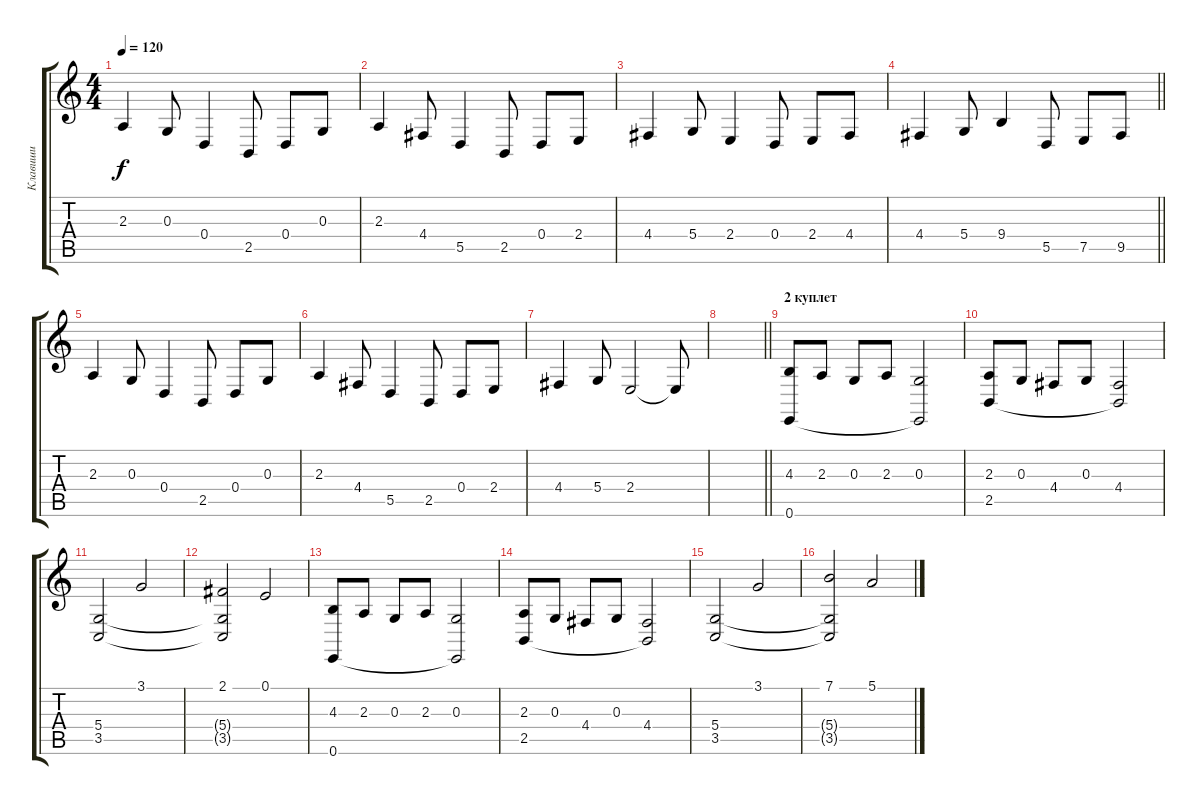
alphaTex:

\track ("Клавиши" "Клавиши") {instrument tremolostrings}
\staff {score tabs}
\tuning (E4 B3 G3 D3 A2 E2) {hide}
\ts (4 4)
\section ("" "")
\tempo 120
\clef g2
\ks c
2.3.4{dy f instrument harpsichord} 0.3.8 0.4.4 2.5.8 0.4.8 0.3.8 |
2.3.4 4.4.8 5.5.4 2.5.8 0.4.8 2.4.8 |
4.4.4 5.4.8 2.4.4 0.4.8 2.4.8 4.4.8 |
\barLineRight lightlight
4.4.4 5.4.8 9.4.4 5.5.8 7.5.8 9.5.8 |
2.3.4 0.3.8 0.4.4 2.5.8 0.4.8 0.3.8 |
2.3.4 4.4.8 5.5.4 2.5.8 0.4.8 2.4.8 |
4.4.4 5.4.8 2.4.2 2.4{t}.8 |
\barLineRight lightlight
|
\section ("" "2 куплет")
(4.3 0.6).8{instrument stringensemble1} 2.3.8 0.3.8 2.3.8 (0.3 0.6{t}).2 |
(2.3 2.5).8 0.3.8 4.4.8 0.3.8 (4.4 2.5{t}).2 |
(5.4 3.5).2 3.1.2 |
(2.1 5.4{t} 3.5{t}).2 0.1.2 |
(4.3 0.6).8 2.3.8 0.3.8 2.3.8 (0.3 0.6{t}).2 |
(2.3 2.5).8 0.3.8 4.4.8 0.3.8 (4.4 2.5{t}).2 |
(5.4 3.5).2 3.1.2 |
(7.1 5.4{t} 3.5{t}).2 5.1.2
